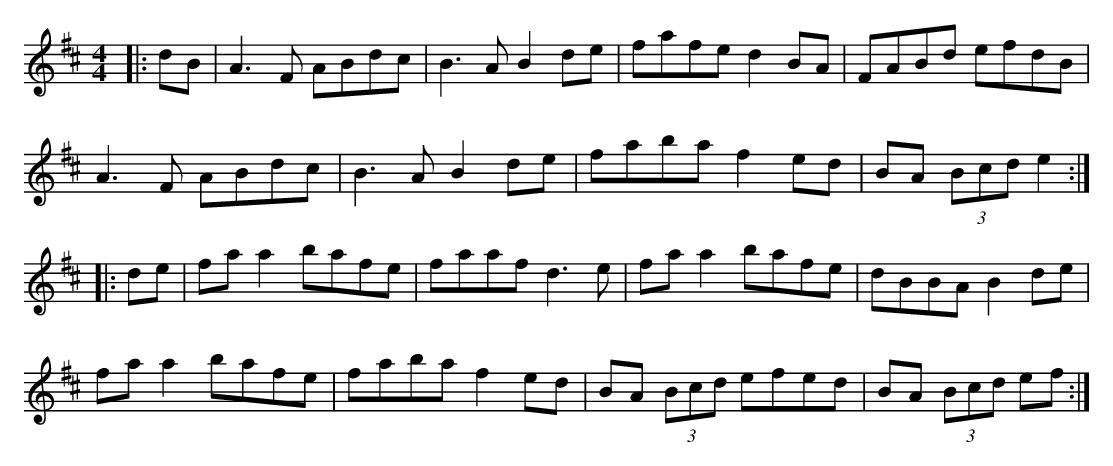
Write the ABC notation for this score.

X:1
M:4/4
K:D
|:dB|A3F ABdc|B3A B2 de|fafe d2 BA|FABd efdB|
A3F ABdc|B3A B2 de|faba f2 ed|BA (3Bcd e2:|
|:de|fa a2 bafe|faaf d3e|fa a2 bafe|dBBA B2 de|
fa a2 bafe|faba f2 ed|BA (3Bcd efed|BA (3Bcd ef:|
